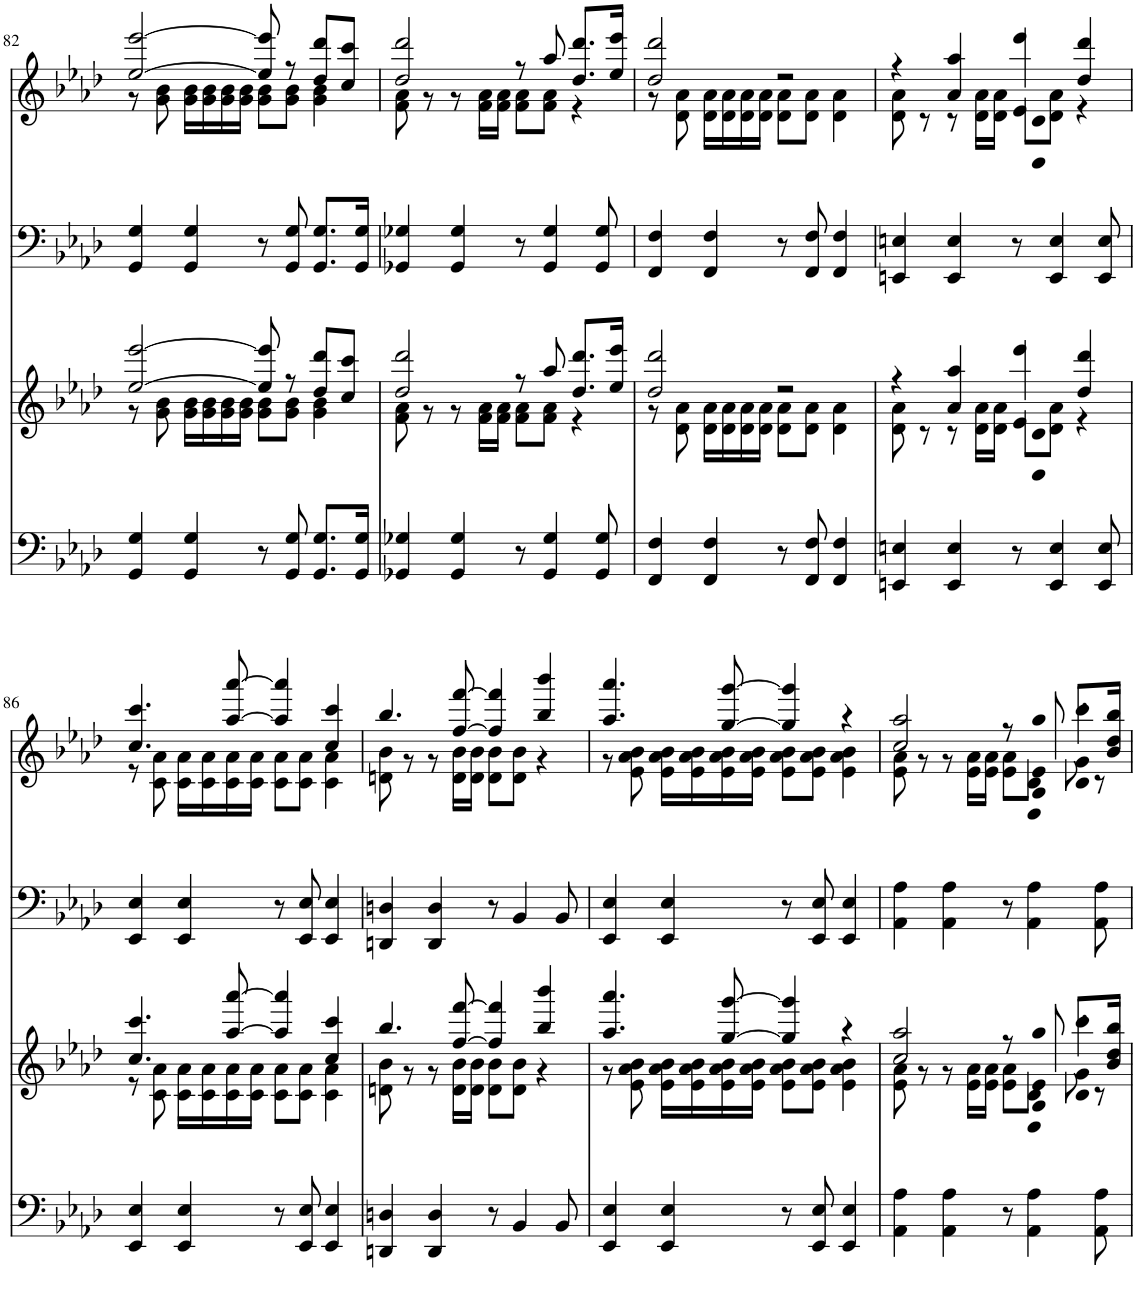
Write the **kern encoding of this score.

**kern	**kern	**kern	**kern
*part3	*part3	*part2	*part1
*staff4	*staff3	*staff2	*staff1
*I"Piano	*	*I"Low Hand Bells	*I"High Hand Bells
*I'Pno	*	*	*
!!LO:PB:g=z
*clefF4	*clefG2	*clefF4	*clefG2
*k[b-e-a-d-]	*k[b-e-a-d-]	*k[b-e-a-d-]	*k[b-e-a-d-]
*M4/4	*M4/4	*M4/4	*M4/4
=82	=82	=82	=82
*	*^	*	*^
4GG/ 4G/	[2ee-/ [2eee-/	8r	4GG/ 4G/	[2ee-/ [2eee-/	8r
.	.	8g\ 8b-\	.	.	8g\ 8b-\
4GG/ 4G/	.	16g\ 16b-\LL	4GG/ 4G/	.	16g\ 16b-\LL
.	.	16g\ 16b-\	.	.	16g\ 16b-\
.	.	16g\ 16b-\	.	.	16g\ 16b-\
.	.	16g\ 16b-\JJ	.	.	16g\ 16b-\JJ
8r	8ee-/] 8eee-/]	8g\ 8b-\L	8r	8ee-/] 8eee-/]	8g\ 8b-\L
8GG/ 8G/	8r	8g\ 8b-\J	8GG/ 8G/	8r	8g\ 8b-\J
8.GG/ 8.G/L	8dd-/ 8ddd-/L	4g\ 4b-\	8.GG/ 8.G/L	8dd-/ 8ddd-/L	4g\ 4b-\
.	8cc/ 8ccc/J	.	.	8cc/ 8ccc/J	.
16GG/ 16G/Jk	.	.	16GG/ 16G/Jk	.	.
=83	=83	=83	=83	=83	=83
4GG-X/ 4G-X/	2dd-/ 2ddd-/	8f\ 8a-\	4GG-X/ 4G-X/	2dd-/ 2ddd-/	8f\ 8a-\
.	.	8r	.	.	8r
4GG-/ 4G-/	.	8r	4GG-/ 4G-/	.	8r
.	.	16f\ 16a-\LL	.	.	16f\ 16a-\LL
.	.	16f\ 16a-\JJ	.	.	16f\ 16a-\JJ
8r	8r	8f\ 8a-\L	8r	8r	8f\ 8a-\L
4GG-/ 4G-/	8aa-/	8f\ 8a-\J	4GG-/ 4G-/	8aa-/	8f\ 8a-\J
.	8.dd-/ 8.ddd-/L	4r	.	8.dd-/ 8.ddd-/L	4r
8GG-/ 8G-/	.	.	8GG-/ 8G-/	.	.
.	16ee-/ 16eee-/Jk	.	.	16ee-/ 16eee-/Jk	.
=84	=84	=84	=84	=84	=84
4FF/ 4F/	2dd-/ 2ddd-/	8r	4FF/ 4F/	2dd-/ 2ddd-/	8r
.	.	8d-\ 8a-\	.	.	8d-\ 8a-\
4FF/ 4F/	.	16d-\ 16a-\LL	4FF/ 4F/	.	16d-\ 16a-\LL
.	.	16d-\ 16a-\	.	.	16d-\ 16a-\
.	.	16d-\ 16a-\	.	.	16d-\ 16a-\
.	.	16d-\ 16a-\JJ	.	.	16d-\ 16a-\JJ
8r	2r	8d-\ 8a-\L	8r	2r	8d-\ 8a-\L
8FF/ 8F/	.	8d-\ 8a-\J	8FF/ 8F/	.	8d-\ 8a-\J
4FF/ 4F/	.	4d-\ 4a-\	4FF/ 4F/	.	4d-\ 4a-\
=85	=85	=85	=85	=85	=85
4EEn/ 4En/	4r	8d-\ 8a-\	4EEn/ 4En/	4r	8d-\ 8a-\
.	.	8r	.	.	8r
4EE/ 4E/	4a-/ 4aa-/	8r	4EE/ 4E/	4a-/ 4aa-/	8r
.	.	16d-\ 16a-\LL	.	.	16d-\ 16a-\LL
.	.	16d-\ 16a-\JJ	.	.	16d-\ 16a-\JJ
8r	4b-/ 4bb-/	8d-\ 8a-\L	8r	4b-/ 4bb-/	8d-\ 8a-\L
4EE/ 4E/	.	8d-\ 8a-\J	4EE/ 4E/	.	8d-\ 8a-\J
.	4dd-/ 4ddd-/	4r	.	4dd-/ 4ddd-/	4r
8EE/ 8E/	.	.	8EE/ 8E/	.	.
!!LO:LB:g=z	!!
=86	=86	=86	=86	=86	=86
4EE-/ 4E-/	4.cc/ 4.ccc/	8r	4EE-/ 4E-/	4.cc/ 4.ccc/	8r
.	.	8c\ 8a-\	.	.	8c\ 8a-\
4EE-/ 4E-/	.	16c\ 16a-\LL	4EE-/ 4E-/	.	16c\ 16a-\LL
.	.	16c\ 16a-\	.	.	16c\ 16a-\
.	[8aa-/ [8aaa-/	16c\ 16a-\	.	[8aa-/ [8aaa-/	16c\ 16a-\
.	.	16c\ 16a-\JJ	.	.	16c\ 16a-\JJ
8r	4aa-/] 4aaa-/]	8c\ 8a-\L	8r	4aa-/] 4aaa-/]	8c\ 8a-\L
8EE-/ 8E-/	.	8c\ 8a-\J	8EE-/ 8E-/	.	8c\ 8a-\J
4EE-/ 4E-/	4cc/ 4ccc/	4c\ 4a-\	4EE-/ 4E-/	4cc/ 4ccc/	4c\ 4a-\
=87	=87	=87	=87	=87	=87
4DDn/ 4Dn/	4.bb-/	8dn\ 8b-\	4DDn/ 4Dn/	4.bb-/	8dn\ 8b-\
.	.	8r	.	.	8r
4DD/ 4D/	.	8r	4DD/ 4D/	.	8r
.	[8ff/ [8fff/	16d\ 16b-\LL	.	[8ff/ [8fff/	16d\ 16b-\LL
.	.	16d\ 16b-\JJ	.	.	16d\ 16b-\JJ
8r	4ff/] 4fff/]	8d\ 8b-\L	8r	4ff/] 4fff/]	8d\ 8b-\L
4BB-/	.	8d\ 8b-\J	4BB-/	.	8d\ 8b-\J
.	4bb-/ 4bbb-/	4r	.	4bb-/ 4bbb-/	4r
8BB-/	.	.	8BB-/	.	.
=88	=88	=88	=88	=88	=88
4EE-/ 4E-/	4.aa-/ 4.aaa-/	8r	4EE-/ 4E-/	4.aa-/ 4.aaa-/	8r
.	.	8e-\ 8a-\ 8b-\	.	.	8e-\ 8a-\ 8b-\
4EE-/ 4E-/	.	16e-\ 16a-\ 16b-\LL	4EE-/ 4E-/	.	16e-\ 16a-\ 16b-\LL
.	.	16e-\ 16a-\ 16b-\	.	.	16e-\ 16a-\ 16b-\
.	[8gg/ [8ggg/	16e-\ 16a-\ 16b-\	.	[8gg/ [8ggg/	16e-\ 16a-\ 16b-\
.	.	16e-\ 16a-\ 16b-\JJ	.	.	16e-\ 16a-\ 16b-\JJ
8r	4gg/] 4ggg/]	8e-\ 8a-\ 8b-\L	8r	4gg/] 4ggg/]	8e-\ 8a-\ 8b-\L
8EE-/ 8E-/	.	8e-\ 8a-\ 8b-\J	8EE-/ 8E-/	.	8e-\ 8a-\ 8b-\J
4EE-/ 4E-/	4r	4e-\ 4a-\ 4b-\	4EE-/ 4E-/	4r	4e-\ 4a-\ 4b-\
=89	=89	=89	=89	=89	=89
4AA-\ 4A-\	2cc/ 2aa-/	8e-\ 8a-\	4AA-\ 4A-\	2cc/ 2aa-/	8e-\ 8a-\
.	.	8r	.	.	8r
4AA-\ 4A-\	.	8r	4AA-\ 4A-\	.	8r
.	.	16e-\ 16a-\LL	.	.	16e-\ 16a-\LL
.	.	16e-\ 16a-\JJ	.	.	16e-\ 16a-\JJ
8r	8r	8e-\ 8a-\L	8r	8r	8e-\ 8a-\L
4AA-\ 4A-\	8g/ 8b-/ 8gg/	8e-\ 8a-\J	4AA-\ 4A-\	8g/ 8b-/ 8gg/	8e-\ 8a-\J
.	8.cc/ 8.aa-/L	8a-\	.	8.cc/ 8.aa-/L	8a-\
8AA-\ 8A-\	.	8r	8AA-\ 8A-\	.	8r
.	16b-/ 16dd-/ 16bb-/Jk	.	.	16b-/ 16dd-/ 16bb-/Jk	.
*	*v	*v	*	*v	*v
=	=	=	=
*-	*-	*-	*-
